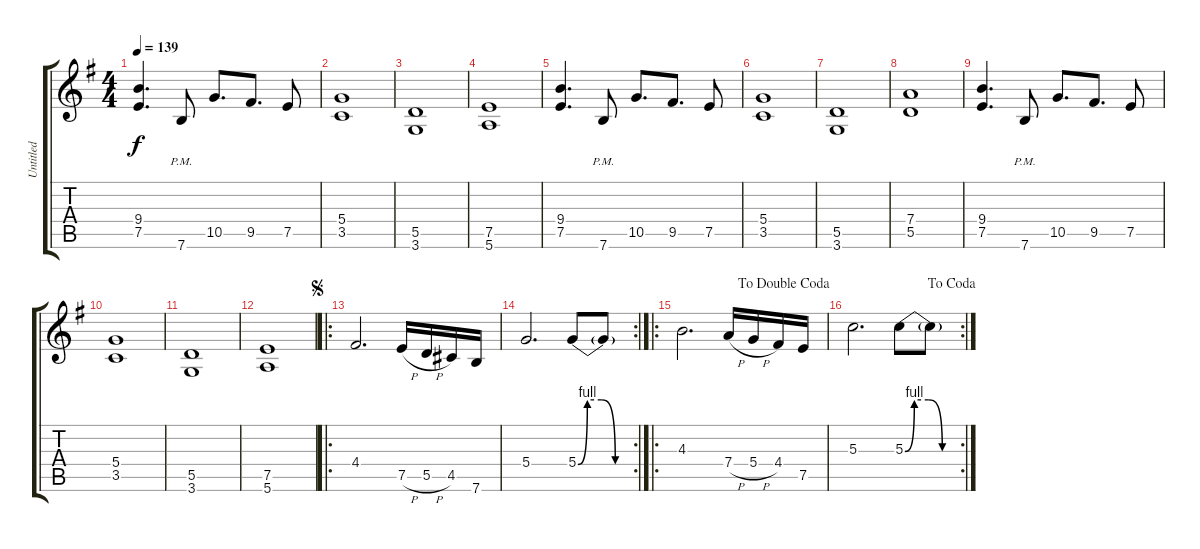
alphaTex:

\track ("Untitled" "Untitled") {instrument distortionguitar}
\staff {score tabs}
\tuning (E4 B3 G3 D3 A2 E2) {hide}
\ts (4 4)
\tempo 139
\clef g2
\ks g
(9.4 7.5).4{d dy f} 7.6{pm}.8 10.5.8{d} 9.5.8{d} 7.5.8 |
(5.4 3.5).1 |
(5.5 3.6).1 |
(7.5 5.6).1 |
(9.4 7.5).4{d} 7.6{pm}.8 10.5.8{d} 9.5.8{d} 7.5.8 |
(5.4 3.5).1 |
(5.5 3.6).1 |
(7.4 5.5).1 |
(9.4 7.5).4{d} 7.6{pm}.8 10.5.8{d} 9.5.8{d} 7.5.8 |
(5.4 3.5).1 |
(5.5 3.6).1 |
(7.5 5.6).1 |
\ro
\jump segno
4.4.2{d} 7.5{h}.16 5.5{h}.16 4.5.16 7.6.16 |
\rc 2
5.4.2{d} 5.4{be (custom 0 0 10 4 25 4 40 0 60 0)}.8 5.4{t}.8 |
\ro
\jump dadoublecoda
4.3.2{d} 7.4{h}.16 5.4{h}.16 4.4.16 7.5.16 |
\rc 2
\jump dacoda
5.3.2{d} 5.3{be (custom 0 0 10 4 25 4 40 0 60 0)}.8 5.3{t}.8
